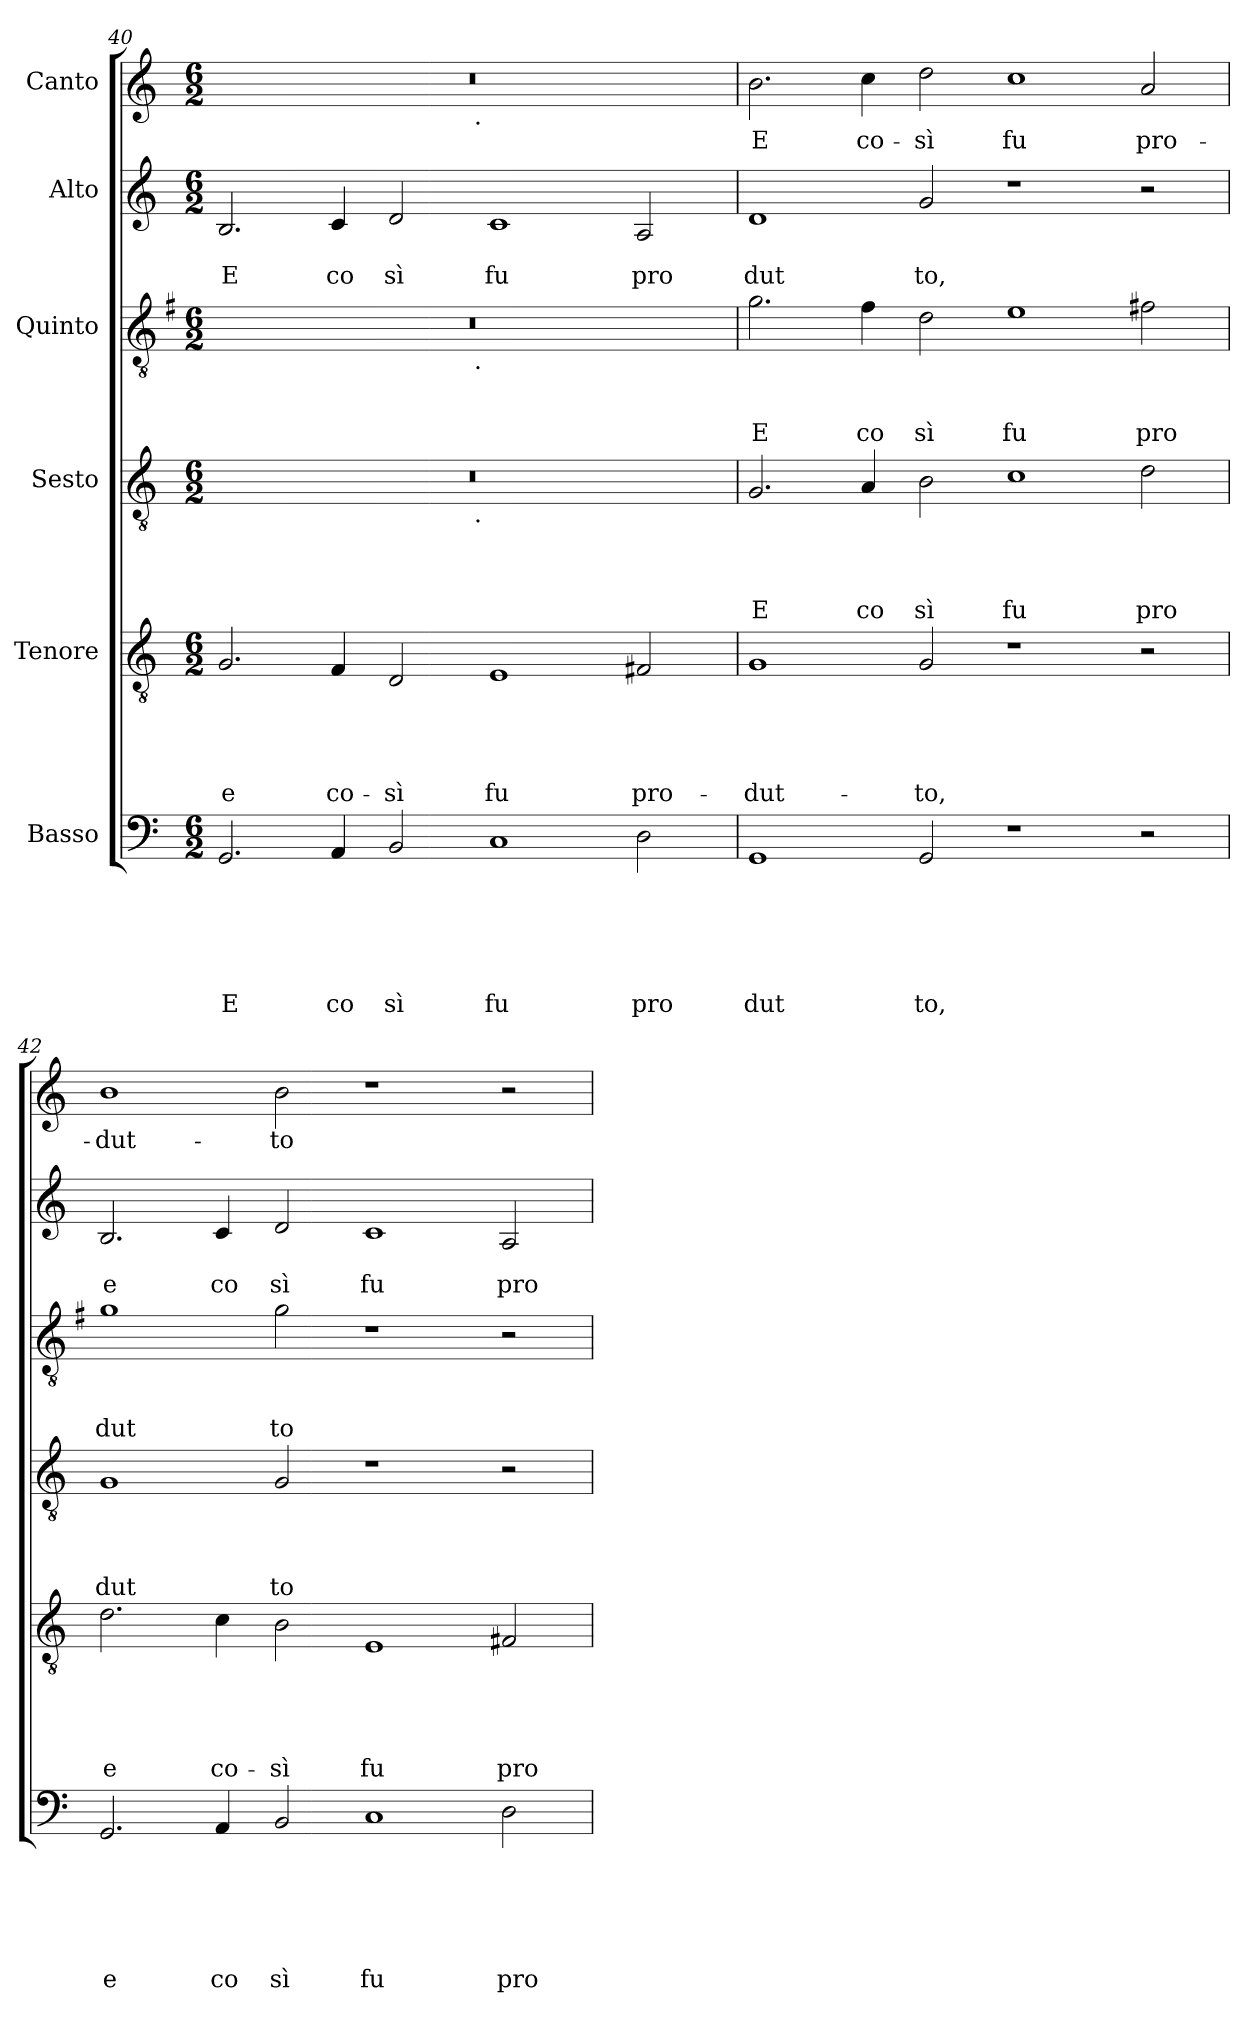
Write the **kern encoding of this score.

**kern	**text	**text	**text	**text	**text	**text	**kern	**text	**text	**text	**text	**text	**kern	**text	**text	**text	**text	**kern	**text	**text	**text	**kern	**text	**text	**kern	**text
*part6	*part6	*part6	*part6	*part6	*part6	*part6	*part5	*part5	*part5	*part5	*part5	*part5	*part4	*part4	*part4	*part4	*part4	*part3	*part3	*part3	*part3	*part2	*part2	*part2	*part1	*part1
*staff6	*staff6	*staff6	*staff6	*staff6	*staff6	*staff6	*staff5	*staff5	*staff5	*staff5	*staff5	*staff5	*staff4	*staff4	*staff4	*staff4	*staff4	*staff3	*staff3	*staff3	*staff3	*staff2	*staff2	*staff2	*staff1	*staff1
*I"Basso	*	*	*	*	*	*	*I"Tenore	*	*	*	*	*	*I"Sesto	*	*	*	*	*I"Quinto	*	*	*	*I"Alto	*	*	*I"Canto	*
!!LO:PB:g=z
*clefF4	*	*	*	*	*	*	*clefGv2	*	*	*	*	*	*clefGv2	*	*	*	*	*clefGv2	*	*	*	*clefG2	*	*	*clefG2	*
*	*	*	*	*	*	*	*	*	*	*	*	*	*	*	*	*	*	*ITrd-3c-5	*	*	*	*	*	*	*	*
*k[]	*	*	*	*	*	*	*k[]	*	*	*	*	*	*k[]	*	*	*	*	*k[]	*	*	*	*k[]	*	*	*k[]	*
*C:	*	*	*	*	*	*	*C:	*	*	*	*	*	*C:	*	*	*	*	*C:	*	*	*	*C:	*	*	*C:	*
*M6/2	*	*	*	*	*	*	*M6/2	*	*	*	*	*	*M6/2	*	*	*	*	*M6/2	*	*	*	*M6/2	*	*	*M6/2	*
=40	=40	=40	=40	=40	=40	=40	=40	=40	=40	=40	=40	=40	=40	=40	=40	=40	=40	=40	=40	=40	=40	=40	=40	=40	=40	=40
!	!	!	!	!	!	!LO:LY:b	!	!	!	!	!	!LO:LY:b	!	!	!	!	!	!	!	!	!	!	!	!LO:LY:b	!	!
*	*	*	*	*	*	*	*	*	*	*	*	*	*^	*	*	*	*	*^	*	*	*	*	*	*	*^	*
2.GG/	.	.	.	.	.	E	2.G/	.	.	.	.	e	0.r	1ryy	.	.	.	.	0.r	1ryy	.	.	.	2.B/	.	E	0.r	1ryy	.
!	!	!	!	!	!	!LO:LY:b	!	!	!	!	!	!LO:LY:b	!	!	!	!	!	!	!	!	!	!	!	!	!	!LO:LY:b	!	!	!
4AA/	.	.	.	.	.	co	4F/	.	.	.	.	co-	.	.	.	.	.	.	.	.	.	.	.	4c/	.	co	.	.	.
!	!	!	!	!	!	!LO:LY:b	!	!	!	!	!	!LO:LY:b	!	!	!	!	!	!	!	!	!	!	!	!	!	!LO:LY:b	!	!	!
2BB/	.	.	.	.	.	sì	2D/	.	.	.	.	-sì	.	4...ryy	.	.	.	.	.	4...ryy	.	.	.	2d/	.	sì	.	4...ryy	.
!	!	!	!	!	!	!	!	!	!	!	!	!	!	!	!	!	!	!	!	!	!	!	!	!	!	!	!	!LO:TX:b:t=.	!
!	!	!	!	!	!	!	!	!	!	!	!	!	!	!	!	!	!	!	!	!LO:TX:b:t=.	!	!	!	!	!	!	!	!	!
!	!	!	!	!	!	!	!	!	!	!	!	!	!	!LO:TX:b:t=.	!	!	!	!	!	!	!	!	!	!	!	!	!	!	!
.	.	.	.	.	.	.	.	.	.	.	.	.	.	1ryy	.	.	.	.	.	1ryy	.	.	.	.	.	.	.	1ryy	.
!	!	!	!	!	!	!LO:LY:b	!	!	!	!	!	!LO:LY:b	!	!	!	!	!	!	!	!	!	!	!	!	!	!LO:LY:b	!	!	!
1C	.	.	.	.	.	fu	1E	.	.	.	.	fu	.	.	.	.	.	.	.	.	.	.	.	1c	.	fu	.	.	.
.	.	.	.	.	.	.	.	.	.	.	.	.	.	2ryy	.	.	.	.	.	2ryy	.	.	.	.	.	.	.	2ryy	.
!	!	!	!	!	!	!LO:LY:b	!	!	!	!	!	!LO:LY:b	!	!	!	!	!	!	!	!	!	!	!	!	!	!LO:LY:b	!	!	!
2D\	.	.	.	.	.	pro	2F#X/	.	.	.	.	pro-	.	.	.	.	.	.	.	.	.	.	.	2A/	.	pro	.	.	.
.	.	.	.	.	.	.	.	.	.	.	.	.	.	32ryy	.	.	.	.	.	32ryy	.	.	.	.	.	.	.	32ryy	.
=41	=41	=41	=41	=41	=41	=41	=41	=41	=41	=41	=41	=41	=41	=41	=41	=41	=41	=41	=41	=41	=41	=41	=41	=41	=41	=41	=41	=41	=41
!	!	!	!	!	!	!LO:LY:b	!	!	!	!	!	!LO:LY:b	!	!	!	!	!	!LO:LY:b	!	!	!	!	!LO:LY:b	!	!	!LO:LY:b	!	!	!LO:LY:b
*	*	*	*	*	*	*	*	*	*	*	*	*	*v	*v	*	*	*	*	*	*	*	*	*	*	*	*	*v	*v	*
*	*	*	*	*	*	*	*	*	*	*	*	*	*	*	*	*	*	*v	*v	*	*	*	*	*	*	*	*
1GG	.	.	.	.	.	dut	1G	.	.	.	.	-dut-	2.G/	.	.	.	E	2.cc\	.	.	E	1d	.	dut	2.b\	E
!	!	!	!	!	!	!	!	!	!	!	!	!	!	!	!	!	!LO:LY:b	!	!	!	!LO:LY:b	!	!	!	!	!LO:LY:b
.	.	.	.	.	.	.	.	.	.	.	.	.	4A/	.	.	.	co	4b\	.	.	co	.	.	.	4cc\	co-
!	!	!	!	!	!	!LO:LY:b	!	!	!	!	!	!LO:LY:b	!	!	!	!	!LO:LY:b	!	!	!	!LO:LY:b	!	!	!LO:LY:b	!	!LO:LY:b
2GG/	.	.	.	.	.	to,	2G/	.	.	.	.	-to,	2B\	.	.	.	sì	2g\	.	.	sì	2g/	.	to,	2dd\	-sì
!	!	!	!	!	!	!	!	!	!	!	!	!	!	!	!	!	!LO:LY:b	!	!	!	!LO:LY:b	!	!	!	!	!LO:LY:b
1r	.	.	.	.	.	.	1r	.	.	.	.	.	1c	.	.	.	fu	1a	.	.	fu	1r	.	.	1cc	fu
!	!	!	!	!	!	!	!	!	!	!	!	!	!	!	!	!	!LO:LY:b	!	!	!	!LO:LY:b	!	!	!	!	!LO:LY:b
2r	.	.	.	.	.	.	2r	.	.	.	.	.	2d\	.	.	.	pro	2bn\	.	.	pro	2r	.	.	2a/	pro-
=42	=42	=42	=42	=42	=42	=42	=42	=42	=42	=42	=42	=42	=42	=42	=42	=42	=42	=42	=42	=42	=42	=42	=42	=42	=42	=42
!	!	!	!	!	!	!LO:LY:b	!	!	!	!	!	!LO:LY:b	!	!	!	!	!LO:LY:b	!	!	!	!LO:LY:b	!	!	!LO:LY:b	!	!LO:LY:b
2.GG/	.	.	.	.	.	e	2.d\	.	.	.	.	e	1G	.	.	.	dut	1cc	.	.	dut	2.B/	.	e	1b	-dut-
!	!	!	!	!	!	!LO:LY:b	!	!	!	!	!	!LO:LY:b	!	!	!	!	!	!	!	!	!	!	!	!LO:LY:b	!	!
4AA/	.	.	.	.	.	co	4c\	.	.	.	.	co-	.	.	.	.	.	.	.	.	.	4c/	.	co	.	.
!	!	!	!	!	!	!LO:LY:b	!	!	!	!	!	!LO:LY:b	!	!	!	!	!LO:LY:b	!	!	!	!LO:LY:b	!	!	!LO:LY:b	!	!LO:LY:b
2BB/	.	.	.	.	.	sì	2B\	.	.	.	.	-sì	2G/	.	.	.	to	2cc\	.	.	to	2d/	.	sì	2b\	-to
!	!	!	!	!	!	!LO:LY:b	!	!	!	!	!	!LO:LY:b	!	!	!	!	!	!	!	!	!	!	!	!LO:LY:b	!	!
1C	.	.	.	.	.	fu	1E	.	.	.	.	fu	1r	.	.	.	.	1r	.	.	.	1c	.	fu	1r	.
!	!	!	!	!	!	!LO:LY:b	!	!	!	!	!	!LO:LY:b	!	!	!	!	!	!	!	!	!	!	!	!LO:LY:b	!	!
2D\	.	.	.	.	.	pro	2F#X/	.	.	.	.	pro-	2r	.	.	.	.	2r	.	.	.	2A/	.	pro	2r	.
=	=	=	=	=	=	=	=	=	=	=	=	=	=	=	=	=	=	=	=	=	=	=	=	=	=	=
*-	*-	*-	*-	*-	*-	*-	*-	*-	*-	*-	*-	*-	*-	*-	*-	*-	*-	*-	*-	*-	*-	*-	*-	*-	*-	*-
